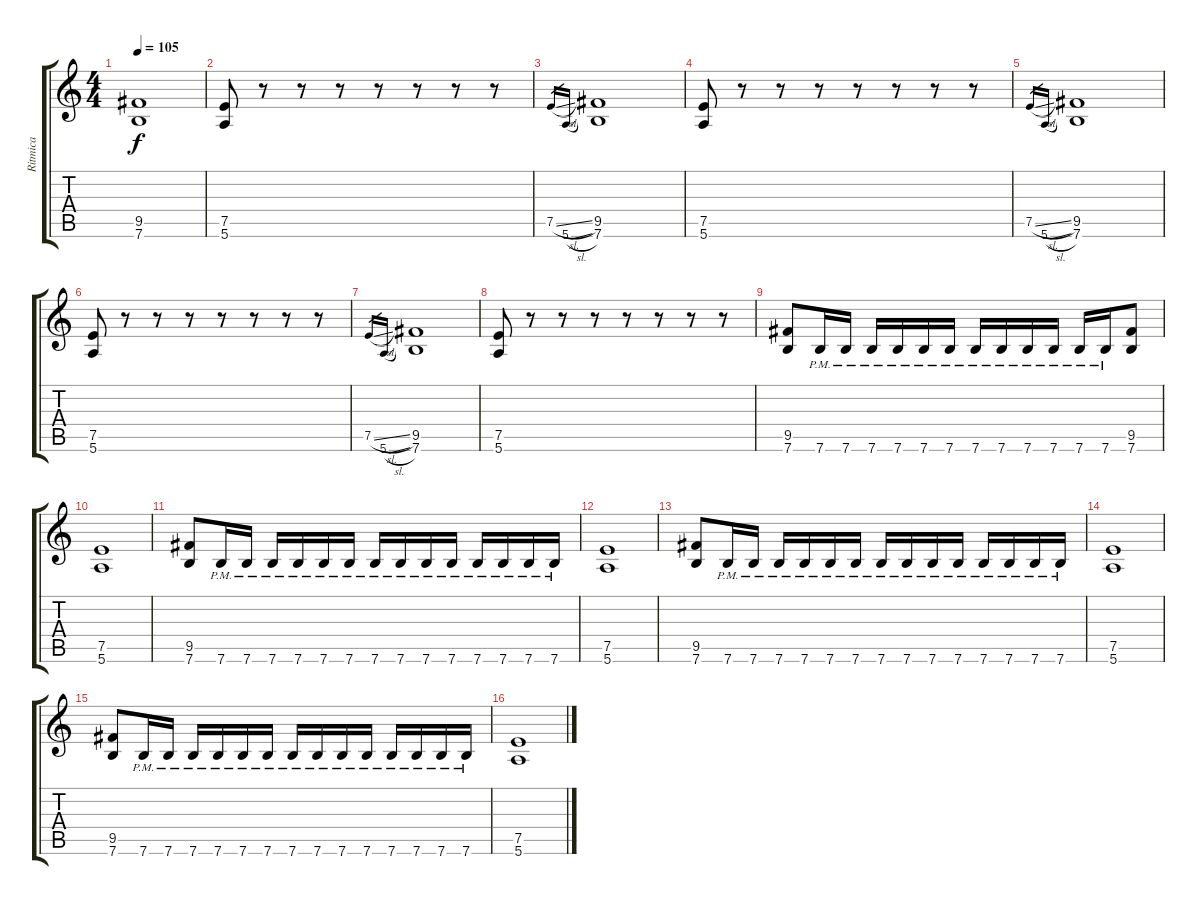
\track ("Ritmica" "Ritmica") {instrument distortionguitar}
\staff {score tabs}
\tuning (E4 B3 G3 D3 A2 E2) {hide}
\ts (4 4)
\tempo 105
\clef g2
\ks c
(9.5 7.6).1{dy f instrument distortionguitar} |
(7.5 5.6).8 r.8 r.8 r.8 r.8 r.8 r.8 r.8 |
7.5{sl}.16{gr} 5.6{sl}.16{gr} (9.5 7.6).1 |
(7.5 5.6).8 r.8 r.8 r.8 r.8 r.8 r.8 r.8 |
7.5{sl}.16{gr} 5.6{sl}.16{gr} (9.5 7.6).1 |
(7.5 5.6).8 r.8 r.8 r.8 r.8 r.8 r.8 r.8 |
7.5{sl}.16{gr} 5.6{sl}.16{gr} (9.5 7.6).1 |
(7.5 5.6).8 r.8 r.8 r.8 r.8 r.8 r.8 r.8 |
(9.5 7.6).8 7.6{pm}.16 7.6{pm}.16 7.6{pm}.16 7.6{pm}.16 7.6{pm}.16 7.6{pm}.16 7.6{pm}.16 7.6{pm}.16 7.6{pm}.16 7.6{pm}.16 7.6{pm}.16 7.6{pm}.16 (9.5 7.6).8 |
(7.5 5.6).1 |
(9.5 7.6).8 7.6{pm}.16 7.6{pm}.16 7.6{pm}.16 7.6{pm}.16 7.6{pm}.16 7.6{pm}.16 7.6{pm}.16 7.6{pm}.16 7.6{pm}.16 7.6{pm}.16 7.6{pm}.16 7.6{pm}.16 7.6{pm}.16 7.6{pm}.16 |
(7.5 5.6).1 |
(9.5 7.6).8 7.6{pm}.16 7.6{pm}.16 7.6{pm}.16 7.6{pm}.16 7.6{pm}.16 7.6{pm}.16 7.6{pm}.16 7.6{pm}.16 7.6{pm}.16 7.6{pm}.16 7.6{pm}.16 7.6{pm}.16 7.6{pm}.16 7.6{pm}.16 |
(7.5 5.6).1 |
(9.5 7.6).8 7.6{pm}.16 7.6{pm}.16 7.6{pm}.16 7.6{pm}.16 7.6{pm}.16 7.6{pm}.16 7.6{pm}.16 7.6{pm}.16 7.6{pm}.16 7.6{pm}.16 7.6{pm}.16 7.6{pm}.16 7.6{pm}.16 7.6{pm}.16 |
(7.5 5.6).1
